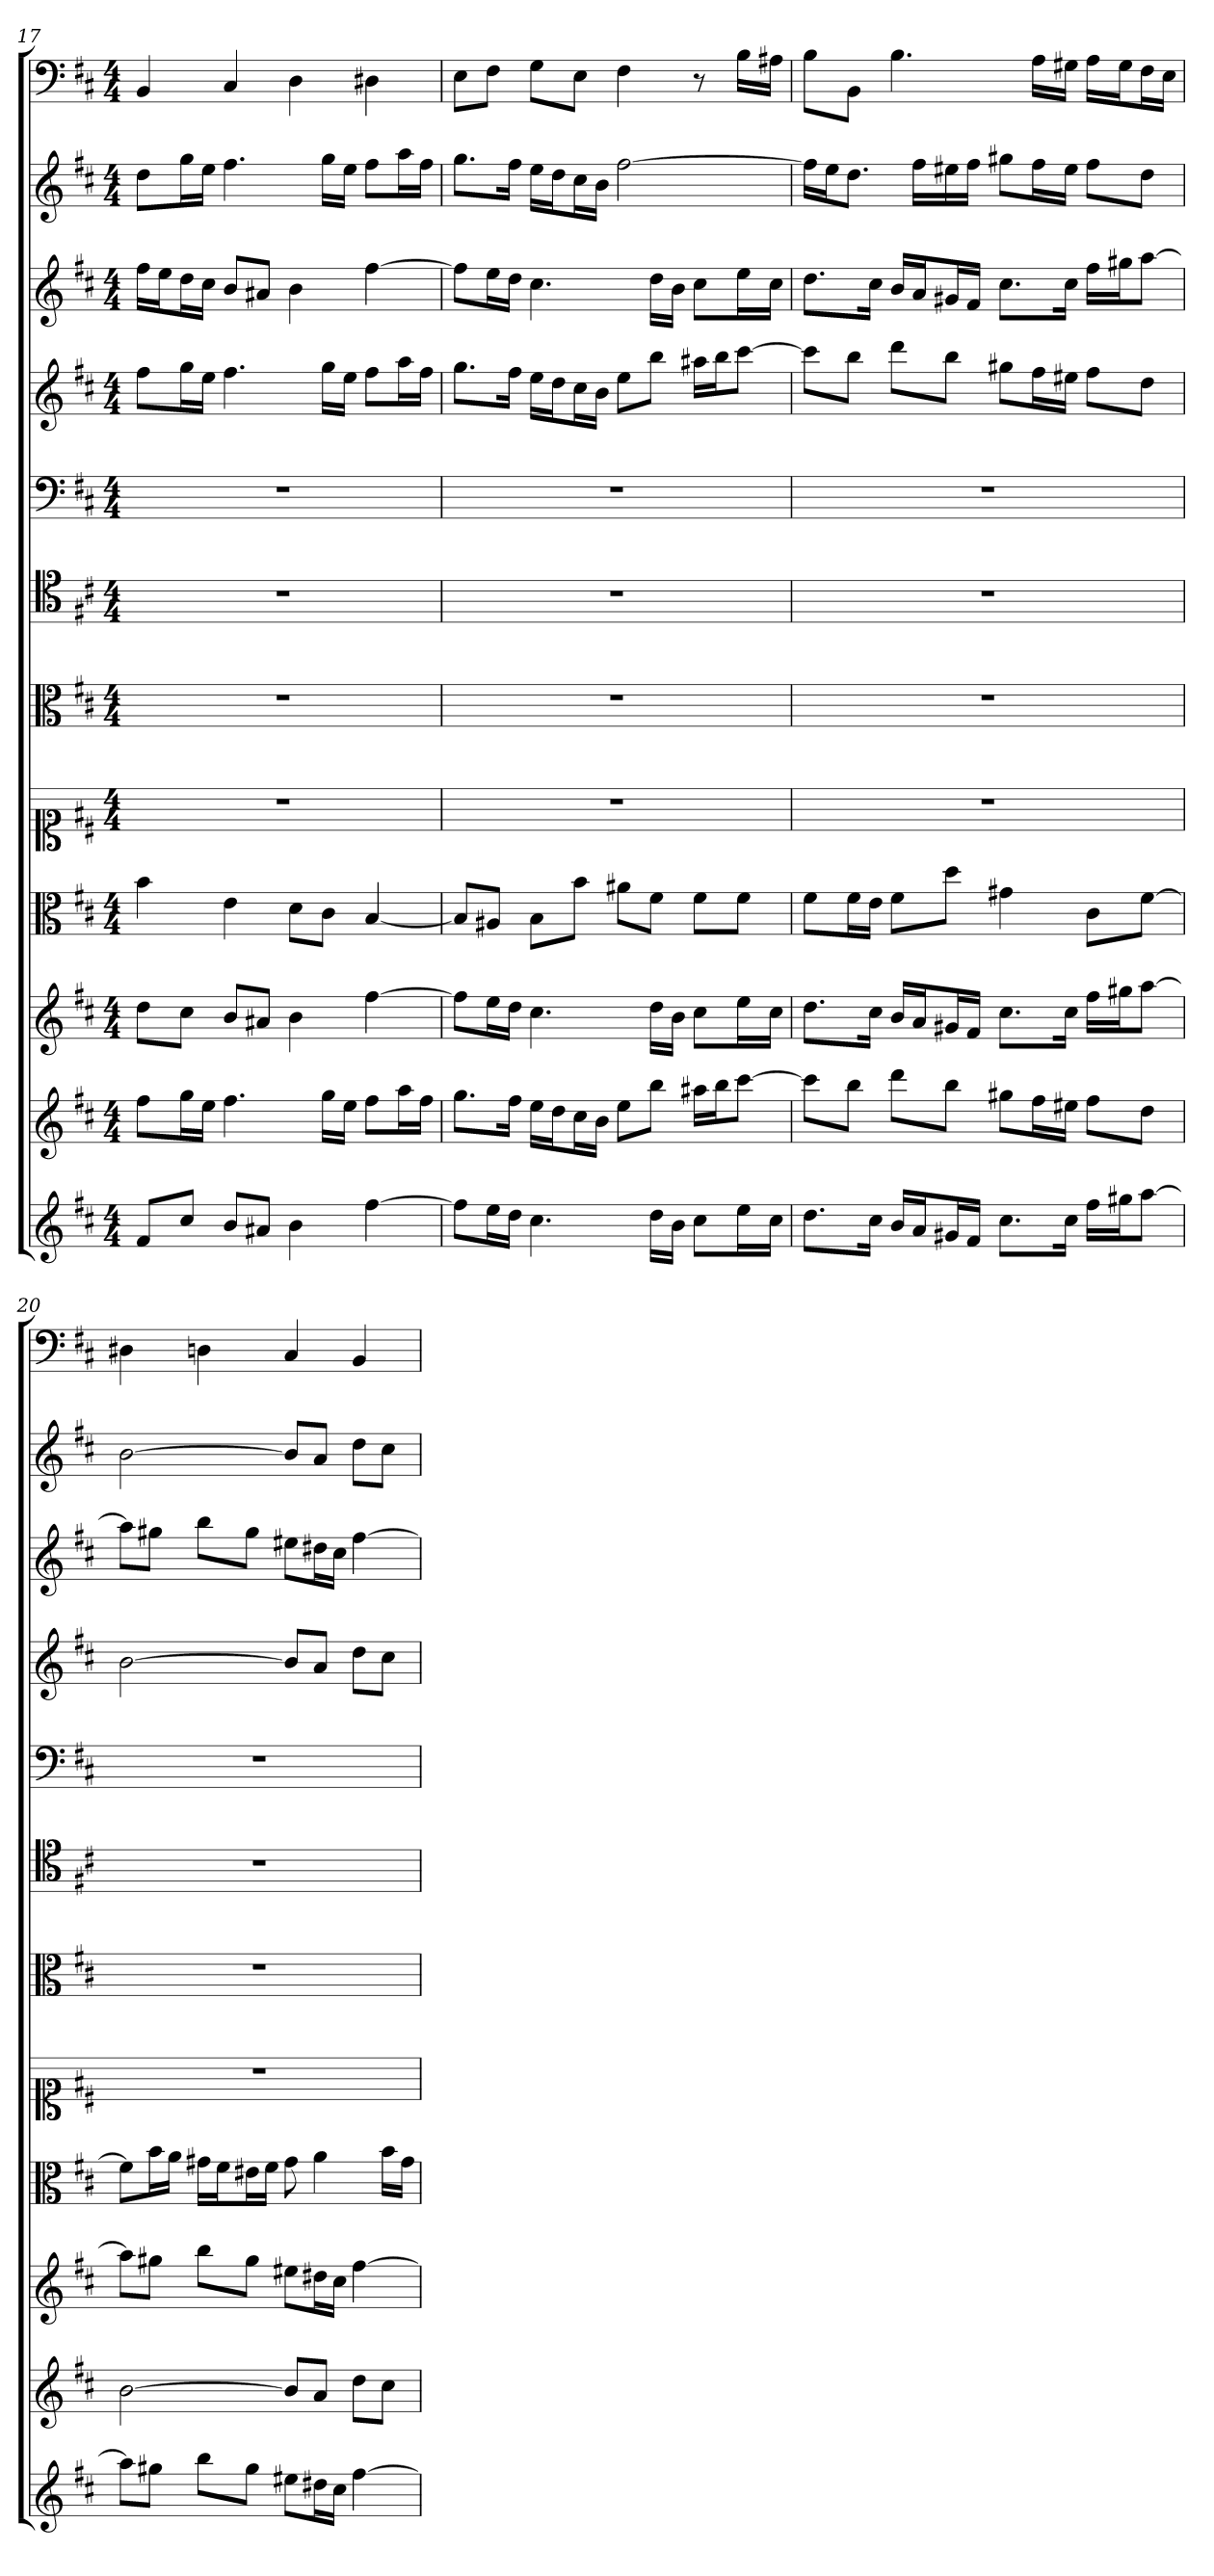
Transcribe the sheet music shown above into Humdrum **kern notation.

**kern	**kern	**kern	**kern	**kern	**kern	**kern	**kern	**kern	**kern	**kern	**kern
*part12	*part11	*part10	*part9	*part8	*part7	*part6	*part5	*part4	*part3	*part2	*part1
*staff12	*staff11	*staff10	*staff9	*staff8	*staff7	*staff6	*staff5	*staff4	*staff3	*staff2	*staff1
*	*	*	*clefC3	*clefC1	*clefC3	*clefC4	*clefF4	*	*	*	*clefF4
*k[f#c#]	*k[f#c#]	*k[f#c#]	*k[f#c#]	*k[f#c#]	*k[f#c#]	*k[f#c#]	*k[f#c#]	*k[f#c#]	*k[f#c#]	*k[f#c#]	*k[f#c#]
*b:	*b:	*b:	*b:	*b:	*b:	*b:	*b:	*b:	*b:	*b:	*b:
*M4/4	*M4/4	*M4/4	*M4/4	*M4/4	*M4/4	*M4/4	*M4/4	*M4/4	*M4/4	*M4/4	*M4/4
=17	=17	=17	=17	=17	=17	=17	=17	=17	=17	=17	=17
8f#L	8ff#L	8ddL	4b	1r	1r	1r	1r	8ff#L	16ff#LL	8ddL	4BB
.	.	.	.	.	.	.	.	.	16eeJ	.	.
8cc#J	16ggL	8cc#J	.	.	.	.	.	16ggL	16ddL	16ggL	.
.	16eeJJ	.	.	.	.	.	.	16eeJJ	16cc#JJ	16eeJJ	.
8bL	4.ff#	8bL	4e	.	.	.	.	4.ff#	8bL	4.ff#	4C#
8a#XJ	.	8a#XJ	.	.	.	.	.	.	8a#XJ	.	.
4b	.	4b	8d\L	.	.	.	.	.	4b	.	4D
.	16ggLL	.	8c#\J	.	.	.	.	16ggLL	.	16ggLL	.
.	16eeJJ	.	.	.	.	.	.	16eeJJ	.	16eeJJ	.
[4ff#	8ff#L	[4ff#	[4B	.	.	.	.	8ff#L	[4ff#	8ff#L	4D#X
.	16aaL	.	.	.	.	.	.	16aaL	.	16aaL	.
.	16ff#JJ	.	.	.	.	.	.	16ff#JJ	.	16ff#JJ	.
=18	=18	=18	=18	=18	=18	=18	=18	=18	=18	=18	=18
8ff#L]	8.ggL	8ff#L]	8B/L]	1r	1r	1r	1r	8.ggL	8ff#L]	8.ggL	8E\L
16eeL	.	16eeL	8A#X/J	.	.	.	.	.	16eeL	.	8F#\J
16ddJJ	16ff#Jk	16ddJJ	.	.	.	.	.	16ff#Jk	16ddJJ	16ff#Jk	.
4.cc#	16eeLL	4.cc#	8B\L	.	.	.	.	16eeLL	4.cc#	16eeLL	8G\L
.	16ddJ	.	.	.	.	.	.	16ddJ	.	16ddJ	.
.	16cc#L	.	8b\J	.	.	.	.	16cc#L	.	16cc#L	8E\J
.	16bJJ	.	.	.	.	.	.	16bJJ	.	16bJJ	.
.	8eeL	.	8a#X\L	.	.	.	.	8eeL	.	[2ff#	4F#
16ddLL	8bbJ	16ddLL	8f#\J	.	.	.	.	8bbJ	16ddLL	.	.
16bJJ	.	16bJJ	.	.	.	.	.	.	16bJJ	.	.
8cc#L	16aa#XLL	8cc#L	8f#\L	.	.	.	.	16aa#XLL	8cc#L	.	8r
.	16bbJ	.	.	.	.	.	.	16bbJ	.	.	.
16eeL	[8ccc#J	16eeL	8f#\J	.	.	.	.	[8ccc#J	16eeL	.	16B\LL
16cc#JJ	.	16cc#JJ	.	.	.	.	.	.	16cc#JJ	.	16A#X\JJ
=19	=19	=19	=19	=19	=19	=19	=19	=19	=19	=19	=19
8.ddL	8ccc#L]	8.ddL	8f#\L	1r	1r	1r	1r	8ccc#L]	8.ddL	16ff#LL]	8B\L
.	.	.	.	.	.	.	.	.	.	16eeJ	.
.	8bbJ	.	16f#\L	.	.	.	.	8bbJ	.	8.ddJ	8BB\J
16cc#Jk	.	16cc#Jk	16e\JJ	.	.	.	.	.	16cc#Jk	.	.
16bLL	8dddL	16bLL	8f#\L	.	.	.	.	8dddL	16bLL	.	4.B
16aJ	.	16aJ	.	.	.	.	.	.	16aJ	16ff#LL	.
16g#XL	8bbJ	16g#XL	8dd\J	.	.	.	.	8bbJ	16g#XL	16ee#X	.
16f#JJ	.	16f#JJ	.	.	.	.	.	.	16f#JJ	16ff#JJ	.
8.cc#L	8gg#XL	8.cc#L	4g#X	.	.	.	.	8gg#XL	8.cc#L	8gg#XL	.
.	16ff#L	.	.	.	.	.	.	16ff#L	.	16ff#L	16A\LL
16cc#Jk	16ee#XJJ	16cc#Jk	.	.	.	.	.	16ee#XJJ	16cc#Jk	16ee#JJ	16G#X\JJ
16ff#LL	8ff#L	16ff#LL	8c#\L	.	.	.	.	8ff#L	16ff#LL	8ff#L	16A\LL
16gg#XJ	.	16gg#XJ	.	.	.	.	.	.	16gg#XJ	.	16G#\J
[8aaJ	8ddJ	[8aaJ	[8f#\J	.	.	.	.	8ddJ	[8aaJ	8ddJ	16F#\L
.	.	.	.	.	.	.	.	.	.	.	16E\JJ
=20	=20	=20	=20	=20	=20	=20	=20	=20	=20	=20	=20
8aaL]	[2b	8aaL]	8f#\L]	1r	1r	1r	1r	[2b	8aaL]	[2b	4D#X
8gg#XJ	.	8gg#XJ	16b\L	.	.	.	.	.	8gg#XJ	.	.
.	.	.	16a\JJ	.	.	.	.	.	.	.	.
8bbL	.	8bbL	16g#X\LL	.	.	.	.	.	8bbL	.	4Dn
.	.	.	16f#\J	.	.	.	.	.	.	.	.
8gg#J	.	8gg#J	16e#X\L	.	.	.	.	.	8gg#J	.	.
.	.	.	16f#\JJ	.	.	.	.	.	.	.	.
8ee#XL	8bL]	8ee#XL	8g#	.	.	.	.	8bL]	8ee#XL	8bL]	4C#
16dd#XL	8aJ	16dd#XL	4a	.	.	.	.	8aJ	16dd#XL	8aJ	.
16cc#JJ	.	16cc#JJ	.	.	.	.	.	.	16cc#JJ	.	.
[4ff#	8ddL	[4ff#	.	.	.	.	.	8ddL	[4ff#	8ddL	4BB
.	8cc#J	.	16b\LL	.	.	.	.	8cc#J	.	8cc#J	.
.	.	.	16g#\JJ	.	.	.	.	.	.	.	.
=	=	=	=	=	=	=	=	=	=	=	=
*-	*-	*-	*-	*-	*-	*-	*-	*-	*-	*-	*-
